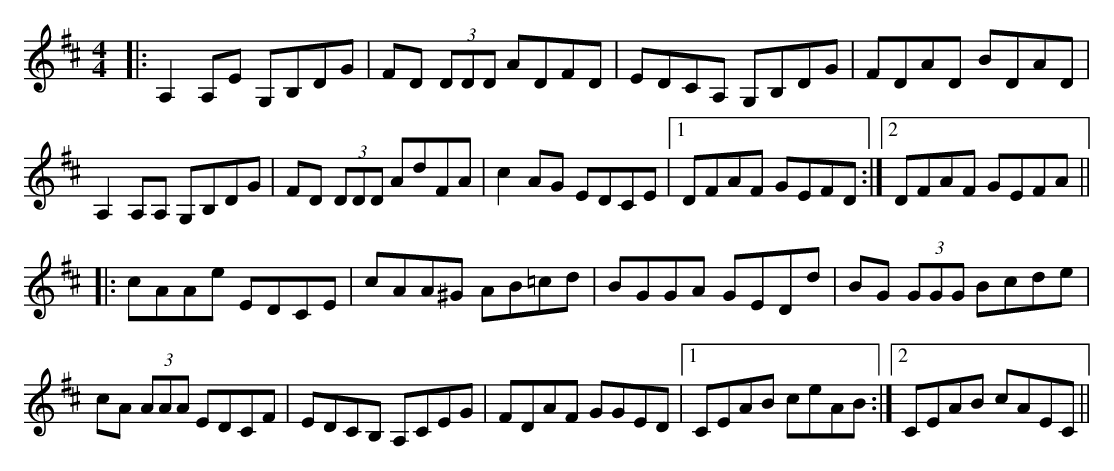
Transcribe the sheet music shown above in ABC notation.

X:1
M:4/4
K:Amix
|:A,2A,E G,B,DG|FD (3DDD ADFD|EDCA, G,B,DG|FDAD BDAD|
A,2A,A, G,B,DG|FD (3DDD AdFA|c2AG EDCE|1 DFAF GEFD:|2 DFAF GEFA||
|:cAAe EDCE|cAA^G AB=cd|BGGA GEDd|BG (3GGG Bcde|
cA (3AAA EDCF|EDCB, A,CEG|FDAF GGED|1 CEAB ceAB:|2 CEAB cAEC||
